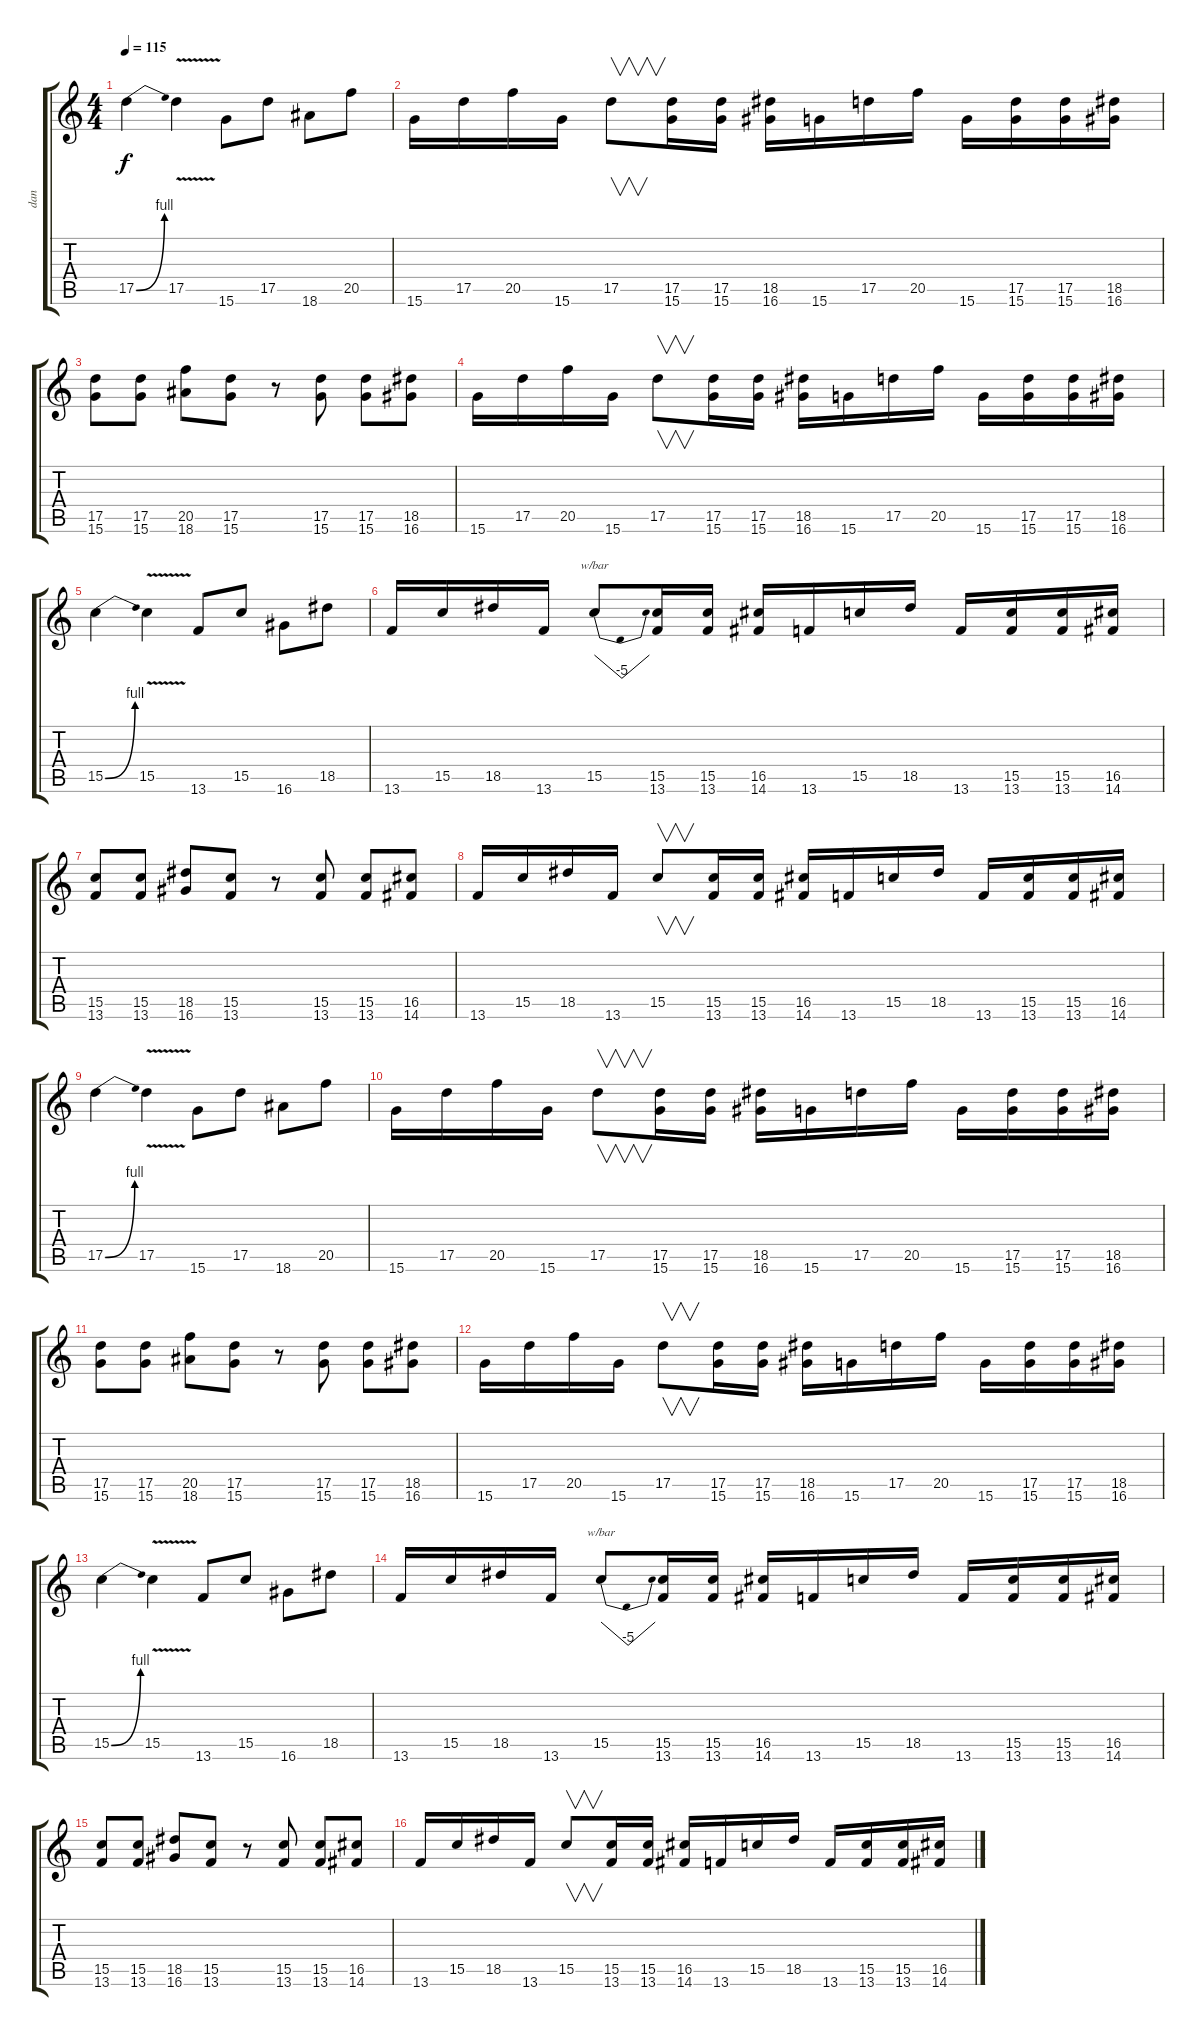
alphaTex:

\track ("dan" "dan") {instrument distortionguitar}
\staff {score tabs}
\tuning (E4 B3 G3 D3 A2 E2) {hide}
\ts (4 4)
\tempo 115
\clef g2
\ks c
17.5{be (bend 0 0 60 4)}.4{dy f} 17.5{v}.4 15.6.8 17.5.8 18.6.8 20.5.8 |
15.6.16 17.5.16 20.5.16 15.6.16 17.5.8{v} (17.5 15.6).16 (17.5 15.6).16 (18.5 16.6).16 15.6.16 17.5.16 20.5.16 15.6.16 (17.5 15.6).16 (17.5 15.6).16 (18.5 16.6).16 |
(17.5 15.6).8 (17.5 15.6).8 (20.5 18.6).8 (17.5 15.6).8 r.8 (17.5 15.6).8 (17.5 15.6).8 (18.5 16.6).8 |
15.6.16 17.5.16 20.5.16 15.6.16 17.5.8{v} (17.5 15.6).16 (17.5 15.6).16 (18.5 16.6).16 15.6.16 17.5.16 20.5.16 15.6.16 (17.5 15.6).16 (17.5 15.6).16 (18.5 16.6).16 |
15.5{be (bend 0 0 60 4)}.4 15.5{v}.4 13.6.8 15.5.8 16.6.8 18.5.8 |
13.6.16 15.5.16 18.5.16 13.6.16 15.5.8{tbe (dip default 0 0 30 -20 60 0)} (15.5 13.6).16 (15.5 13.6).16 (16.5 14.6).16 13.6.16 15.5.16 18.5.16 13.6.16 (15.5 13.6).16 (15.5 13.6).16 (16.5 14.6).16 |
(15.5 13.6).8 (15.5 13.6).8 (18.5 16.6).8 (15.5 13.6).8 r.8 (15.5 13.6).8 (15.5 13.6).8 (16.5 14.6).8 |
13.6.16 15.5.16 18.5.16 13.6.16 15.5.8{v} (15.5 13.6).16 (15.5 13.6).16 (16.5 14.6).16 13.6.16 15.5.16 18.5.16 13.6.16 (15.5 13.6).16 (15.5 13.6).16 (16.5 14.6).16 |
17.5{be (bend 0 0 60 4)}.4 17.5{v}.4 15.6.8 17.5.8 18.6.8 20.5.8 |
15.6.16 17.5.16 20.5.16 15.6.16 17.5.8{v} (17.5 15.6).16 (17.5 15.6).16 (18.5 16.6).16 15.6.16 17.5.16 20.5.16 15.6.16 (17.5 15.6).16 (17.5 15.6).16 (18.5 16.6).16 |
(17.5 15.6).8 (17.5 15.6).8 (20.5 18.6).8 (17.5 15.6).8 r.8 (17.5 15.6).8 (17.5 15.6).8 (18.5 16.6).8 |
15.6.16 17.5.16 20.5.16 15.6.16 17.5.8{v} (17.5 15.6).16 (17.5 15.6).16 (18.5 16.6).16 15.6.16 17.5.16 20.5.16 15.6.16 (17.5 15.6).16 (17.5 15.6).16 (18.5 16.6).16 |
15.5{be (bend 0 0 60 4)}.4 15.5{v}.4 13.6.8 15.5.8 16.6.8 18.5.8 |
13.6.16 15.5.16 18.5.16 13.6.16 15.5.8{tbe (dip default 0 0 30 -20 60 0)} (15.5 13.6).16 (15.5 13.6).16 (16.5 14.6).16 13.6.16 15.5.16 18.5.16 13.6.16 (15.5 13.6).16 (15.5 13.6).16 (16.5 14.6).16 |
(15.5 13.6).8 (15.5 13.6).8 (18.5 16.6).8 (15.5 13.6).8 r.8 (15.5 13.6).8 (15.5 13.6).8 (16.5 14.6).8 |
13.6.16 15.5.16 18.5.16 13.6.16 15.5.8{v} (15.5 13.6).16 (15.5 13.6).16 (16.5 14.6).16 13.6.16 15.5.16 18.5.16 13.6.16 (15.5 13.6).16 (15.5 13.6).16 (16.5 14.6).16
